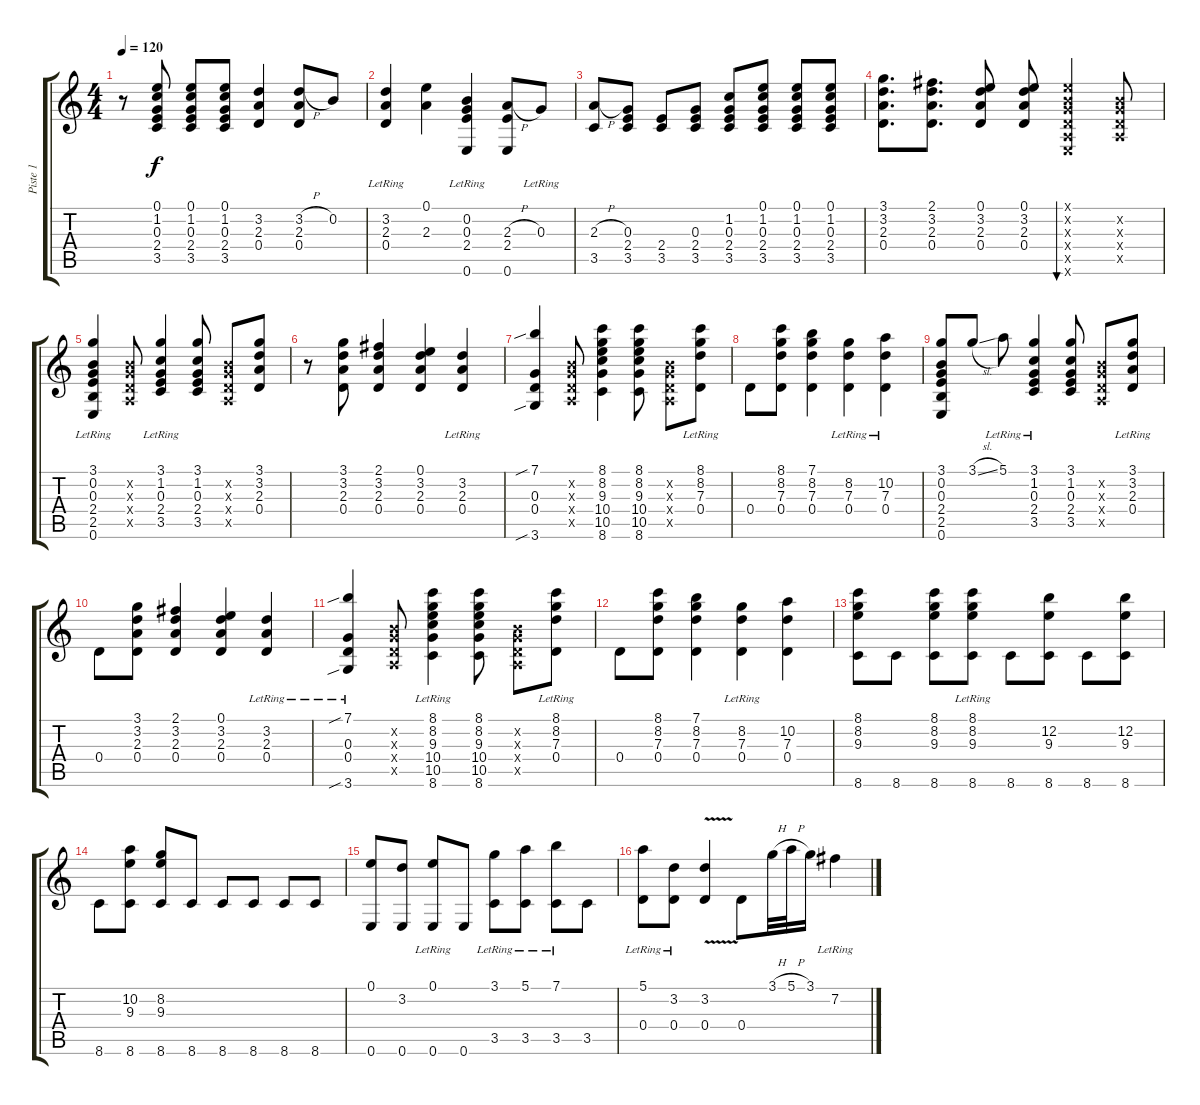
\track ("Piste 1" "Piste 1") {instrument acousticguitarsteel}
\staff {score tabs}
\tuning (E4 B3 G3 D3 A2 E2) {hide}
\ts (4 4)
\tempo 120
\clef g2
\ks c
r.8{dy f} (0.1 1.2 0.3 2.4 3.5).8 (0.1 1.2 0.3 2.4 3.5).8 (0.1 1.2 0.3 2.4 3.5).8 (3.2 2.3 0.4).4 (3.2{h} 2.3 0.4).8 0.2.8 |
(3.2{lr} 2.3{lr} 0.4{lr}).4 (0.1 2.3).4 (0.2{lr} 0.3{lr} 2.4{lr} 0.6{lr}).4 (2.3{h} 2.4 0.6).8 0.3{lr}.8 |
(2.3{h} 3.5).8 (0.3 2.4 3.5).8 (2.4 3.5).8 (0.3 2.4 3.5).8 (1.2 0.3 2.4 3.5).8 (0.1 1.2 0.3 2.4 3.5).8 (0.1 1.2 0.3 2.4 3.5).8 (0.1 1.2 0.3 2.4 3.5).8 |
(3.1 3.2 2.3 0.4).8{d} (2.1 3.2 2.3 0.4).8{d} (0.1 3.2 2.3 0.4).8 (0.1 3.2 2.3 0.4).8 (0.1{x} 0.2{x} 0.3{x} 0.4{x} 0.5{x} 0.6{x}).4{bu 60} (0.2{x} 0.3{x} 0.4{x} 0.5{x}).8 |
(3.1{lr} 0.2{lr} 0.3{lr} 2.4{lr} 2.5{lr} 0.6{lr}).4 (0.2{x} 0.3{x} 0.4{x} 0.5{x}).8 (3.1{lr} 1.2{lr} 0.3{lr} 2.4{lr} 3.5{lr}).4 (3.1 1.2 0.3 2.4 3.5).8 (0.2{x} 0.3{x} 0.4{x} 0.5{x}).8 (3.1 3.2 2.3 0.4).8 |
r.8 (3.1 3.2 2.3 0.4).8 (2.1 3.2 2.3 0.4).4 (0.1 3.2 2.3 0.4).4 (3.2{lr} 2.3{lr} 0.4{lr}).4 |
(7.1{sib} 0.3 0.4 3.6{sib}).4 (0.2{x} 0.3{x} 0.4{x} 0.5{x}).8 (8.1 8.2 9.3 10.4 10.5 8.6).4 (8.1 8.2 9.3 10.4 10.5 8.6).8 (0.2{x} 0.3{x} 0.4{x} 0.5{x}).8 (8.1{lr} 8.2{lr} 7.3{lr} 0.4{lr}).8 |
0.4.8 (8.1 8.2 7.3 0.4).8 (7.1 8.2 7.3 0.4).4 (8.2{lr} 7.3 0.4).4 (10.2{lr} 7.3 0.4).4 |
(3.1 0.2 0.3 2.4 2.5 0.6).8 3.1{sl}.8 5.1{lr}.8 (3.1{lr} 1.2{lr} 0.3{lr} 2.4{lr} 3.5{lr}).4 (3.1 1.2 0.3 2.4 3.5).8 (0.2{x} 0.3{x} 0.4{x} 0.5{x}).8 (3.1{lr} 3.2{lr} 2.3{lr} 0.4{lr}).8 |
0.4.8 (3.1 3.2 2.3 0.4).8 (2.1 3.2 2.3 0.4).4 (0.1 3.2 2.3 0.4).4 (3.2{lr} 2.3{lr} 0.4{lr}).4 |
(7.1{sib lr} 0.3{lr} 0.4{lr} 3.6{sib lr}).4 (0.2{x} 0.3{x} 0.4{x} 0.5{x}).8 (8.1{lr} 8.2{lr} 9.3{lr} 10.4{lr} 10.5{lr} 8.6{lr}).4 (8.1 8.2 9.3 10.4 10.5 8.6).8 (0.2{x} 0.3{x} 0.4{x} 0.5{x}).8 (8.1{lr} 8.2{lr} 7.3{lr} 0.4{lr}).8 |
0.4.8 (8.1 8.2 7.3 0.4).8 (7.1 8.2 7.3 0.4).4 (8.2{lr} 7.3{lr} 0.4{lr}).4 (10.2 7.3 0.4).4 |
(8.1 8.2 9.3 8.6).8 8.6.8 (8.1 8.2 9.3 8.6).8 (8.1{lr} 8.2{lr} 9.3{lr} 8.6).8 8.6.8 (12.2 9.3 8.6).8 8.6.8 (12.2 9.3 8.6).8 |
8.6.8 (10.2 9.3 8.6).8 (8.2 9.3 8.6).8 8.6.8 8.6.8 8.6.8 8.6.8 8.6.8 |
(0.1 0.6).8 (3.2 0.6).8 (0.1{lr} 0.6).8 0.6.8 (3.1{lr} 3.5).8 (5.1{lr} 3.5).8 (7.1{lr} 3.5).8 3.5.8 |
(5.1{lr} 0.4).8 (3.2{lr} 0.4).8 (3.2{v} 0.4).4 0.4.8 3.1{h}.32 5.1{h}.32 3.1.16 7.2{lr}.4
